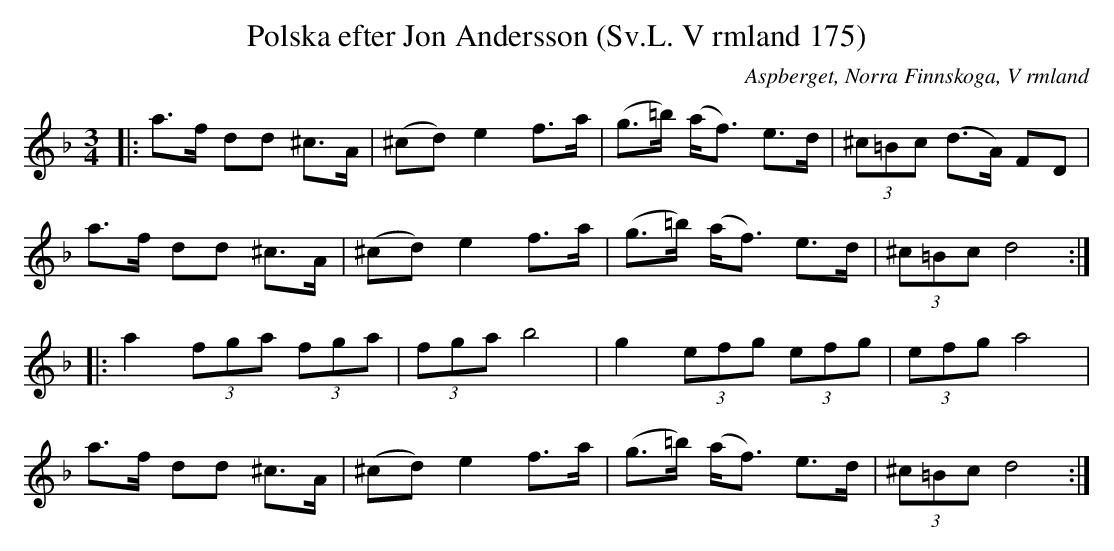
X:1
T:Polska efter Jon Andersson (Sv.L. V rmland 175)
O:Aspberget, Norra Finnskoga, V rmland
M:3/4
L:1/8
K:Dm
|:a3/2f/2 dd ^c3/2A/2|(^cd) e2 f3/2a/2|(g3/2=b/2) (a/2f3/2) e3/2d/2|(3^c=Bc (d3/2A/2) FD|
a3/2f/2 dd ^c3/2A/2|(^cd) e2 f3/2a/2|(g3/2=b/2) (a/2f3/2) e3/2d/2|(3^c=Bc d4:|
|:a2 (3fga (3fga|(3fga b4|g2 (3efg (3efg|(3efg a4|
a3/2f/2 dd ^c3/2A/2|(^cd) e2 f3/2a/2|(g3/2=b/2) (a/2f3/2) e3/2d/2|(3^c=Bc d4:|
